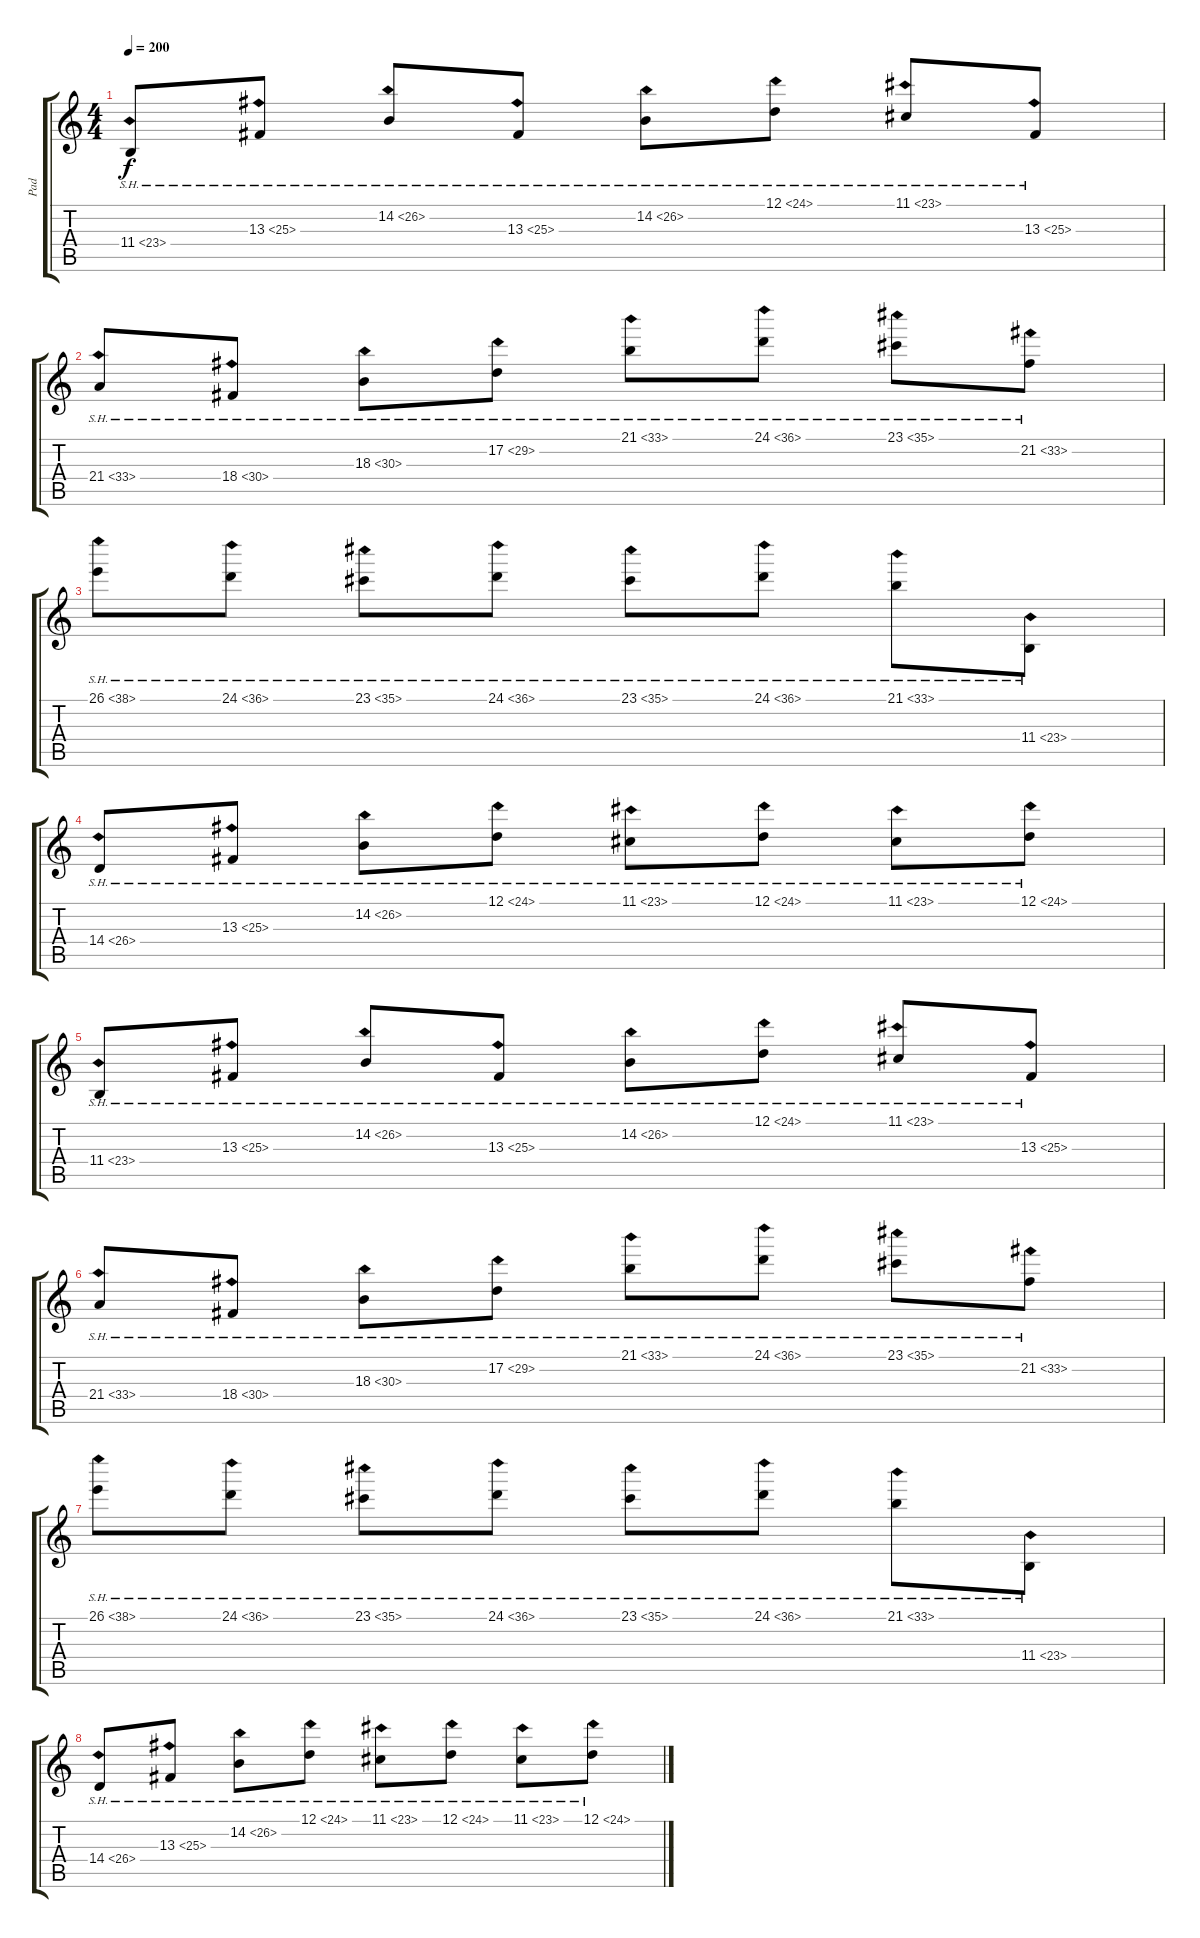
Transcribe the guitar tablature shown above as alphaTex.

\track ("Pad" "Pad") {instrument pad1newage}
\staff {score tabs}
\tuning (D4 A3 F3 C3 G2 D2) {hide}
\ts (4 4)
\tempo 200
\clef g2
\ks c
11.4{sh 12}.8{dy f} 13.3{sh 12}.8 14.2{sh 12}.8 13.3{sh 12}.8 14.2{sh 12}.8 12.1{sh 12}.8 11.1{sh 12}.8 13.3{sh 12}.8 |
21.4{sh 12}.8 18.4{sh 12}.8 18.3{sh 12}.8 17.2{sh 12}.8 21.1{sh 12}.8 24.1{sh 12}.8 23.1{sh 12}.8 21.2{sh 12}.8 |
26.1{sh 12}.8 24.1{sh 12}.8 23.1{sh 12}.8 24.1{sh 12}.8 23.1{sh 12}.8 24.1{sh 12}.8 21.1{sh 12}.8 11.4{sh 12}.8 |
14.4{sh 12}.8 13.3{sh 12}.8 14.2{sh 12}.8 12.1{sh 12}.8 11.1{sh 12}.8 12.1{sh 12}.8 11.1{sh 12}.8 12.1{sh 12}.8 |
11.4{sh 12}.8 13.3{sh 12}.8 14.2{sh 12}.8 13.3{sh 12}.8 14.2{sh 12}.8 12.1{sh 12}.8 11.1{sh 12}.8 13.3{sh 12}.8 |
21.4{sh 12}.8 18.4{sh 12}.8 18.3{sh 12}.8 17.2{sh 12}.8 21.1{sh 12}.8 24.1{sh 12}.8 23.1{sh 12}.8 21.2{sh 12}.8 |
26.1{sh 12}.8 24.1{sh 12}.8 23.1{sh 12}.8 24.1{sh 12}.8 23.1{sh 12}.8 24.1{sh 12}.8 21.1{sh 12}.8 11.4{sh 12}.8 |
14.4{sh 12}.8 13.3{sh 12}.8 14.2{sh 12}.8 12.1{sh 12}.8 11.1{sh 12}.8 12.1{sh 12}.8 11.1{sh 12}.8 12.1{sh 12}.8
